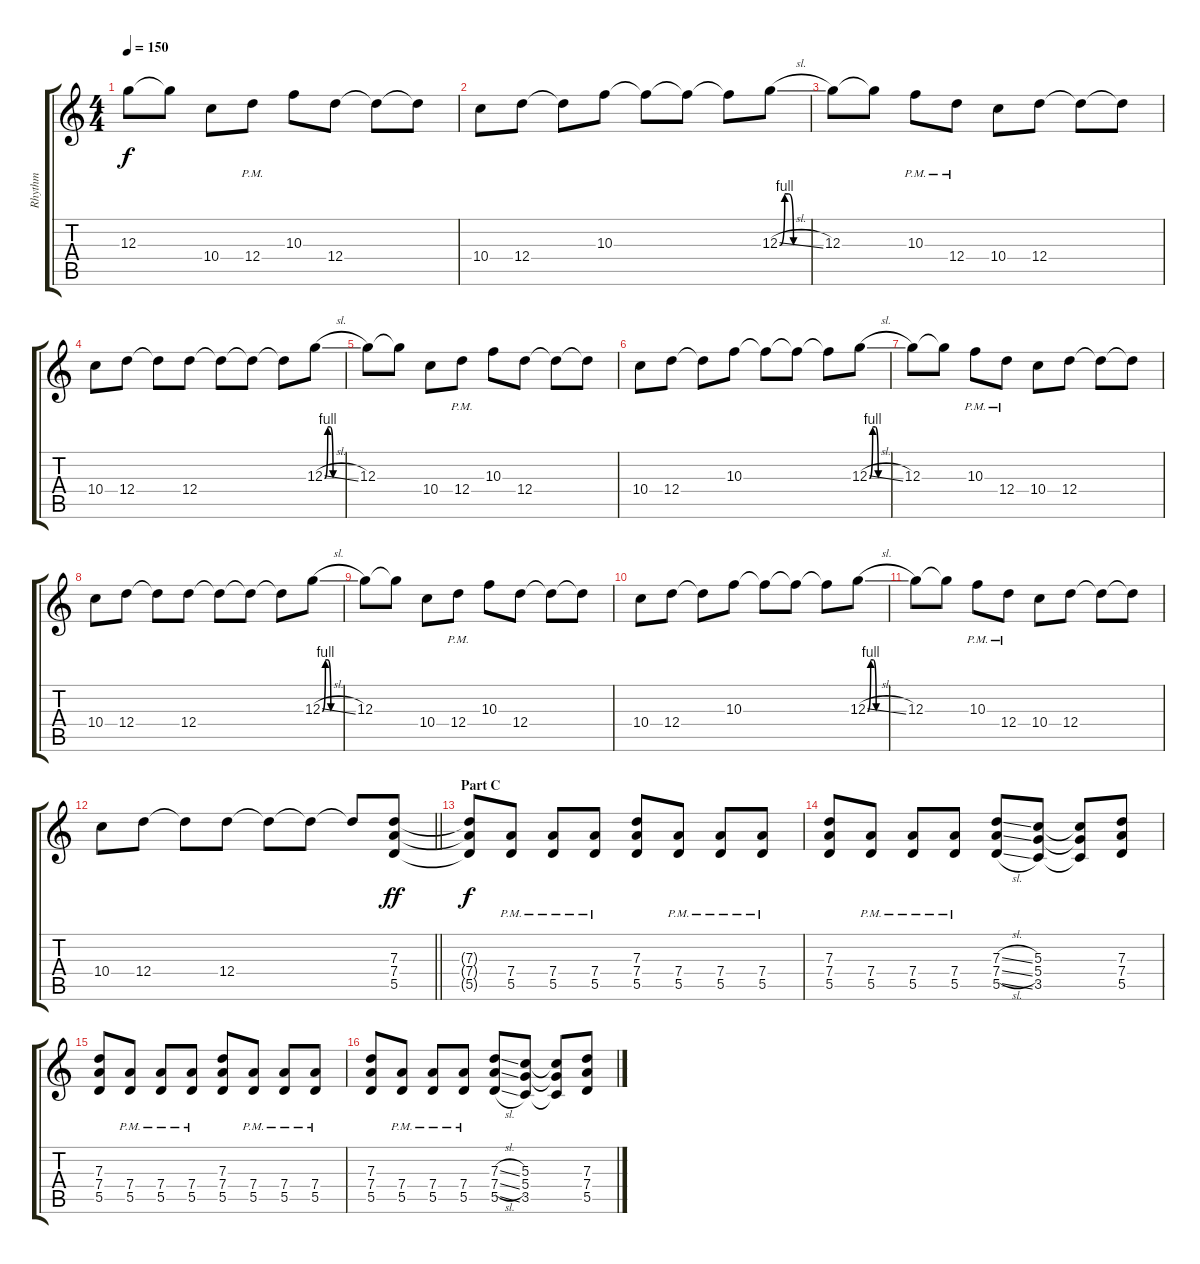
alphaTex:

\track ("Rhythm" "Rhythm") {instrument overdrivenguitar}
\staff {score tabs}
\tuning (E4 B3 G3 D3 A2 D2) {hide}
\ts (4 4)
\tempo 150
\clef g2
\ks c
12.3.8{dy f} 12.3{t}.8 10.4.8 12.4{pm}.8 10.3.8 12.4.8 12.4{t}.8 12.4{t}.8 |
10.4.8 12.4.8 12.4{t}.8 10.3.8 10.3{t}.8 10.3{t}.8 10.3{t}.8 12.3{be (custom 0 0 11 4 20 4 30 0 60 0) sl}.8 |
12.3.8 12.3{t}.8 10.3{pm}.8 12.4{pm}.8 10.4.8 12.4.8 12.4{t}.8 12.4{t}.8 |
10.4.8 12.4.8 12.4{t}.8 12.4.8 12.4{t}.8 12.4{t}.8 12.4{t}.8 12.3{be (custom 0 0 11 4 20 4 30 0 60 0) sl}.8 |
12.3.8 12.3{t}.8 10.4.8 12.4{pm}.8 10.3.8 12.4.8 12.4{t}.8 12.4{t}.8 |
10.4.8 12.4.8 12.4{t}.8 10.3.8 10.3{t}.8 10.3{t}.8 10.3{t}.8 12.3{be (custom 0 0 11 4 20 4 30 0 60 0) sl}.8 |
12.3.8 12.3{t}.8 10.3{pm}.8 12.4{pm}.8 10.4.8 12.4.8 12.4{t}.8 12.4{t}.8 |
10.4.8 12.4.8 12.4{t}.8 12.4.8 12.4{t}.8 12.4{t}.8 12.4{t}.8 12.3{be (custom 0 0 11 4 20 4 30 0 60 0) sl}.8 |
12.3.8 12.3{t}.8 10.4.8 12.4{pm}.8 10.3.8 12.4.8 12.4{t}.8 12.4{t}.8 |
10.4.8 12.4.8 12.4{t}.8 10.3.8 10.3{t}.8 10.3{t}.8 10.3{t}.8 12.3{be (custom 0 0 11 4 20 4 30 0 60 0) sl}.8 |
12.3.8 12.3{t}.8 10.3{pm}.8 12.4{pm}.8 10.4.8 12.4.8 12.4{t}.8 12.4{t}.8 |
\barLineRight lightlight
10.4.8 12.4.8 12.4{t}.8 12.4.8 12.4{t}.8 12.4{t}.8 12.4{t}.8 (7.3 7.4 5.5).8{dy ff} |
\section ("" "Part C")
(7.3{t} 7.4{t} 5.5{t}).8{dy f} (7.4{pm} 5.5{pm}).8 (7.4{pm} 5.5{pm}).8 (7.4{pm} 5.5{pm}).8 (7.3 7.4 5.5).8 (7.4{pm} 5.5{pm}).8 (7.4{pm} 5.5{pm}).8 (7.4{pm} 5.5{pm}).8 |
(7.3 7.4 5.5).8 (7.4{pm} 5.5{pm}).8 (7.4{pm} 5.5{pm}).8 (7.4{pm} 5.5{pm}).8 (7.3{sl} 7.4{sl} 5.5{sl}).8 (5.3 5.4 3.5).8 (5.3{t} 5.4{t} 3.5{t}).8 (7.3 7.4 5.5).8 |
(7.3 7.4 5.5).8 (7.4{pm} 5.5{pm}).8 (7.4{pm} 5.5{pm}).8 (7.4{pm} 5.5{pm}).8 (7.3 7.4 5.5).8 (7.4{pm} 5.5{pm}).8 (7.4{pm} 5.5{pm}).8 (7.4{pm} 5.5{pm}).8 |
(7.3 7.4 5.5).8 (7.4{pm} 5.5{pm}).8 (7.4{pm} 5.5{pm}).8 (7.4{pm} 5.5{pm}).8 (7.3{sl} 7.4{sl} 5.5{sl}).8 (5.3 5.4 3.5).8 (5.3{t} 5.4{t} 3.5{t}).8 (7.3 7.4 5.5).8
